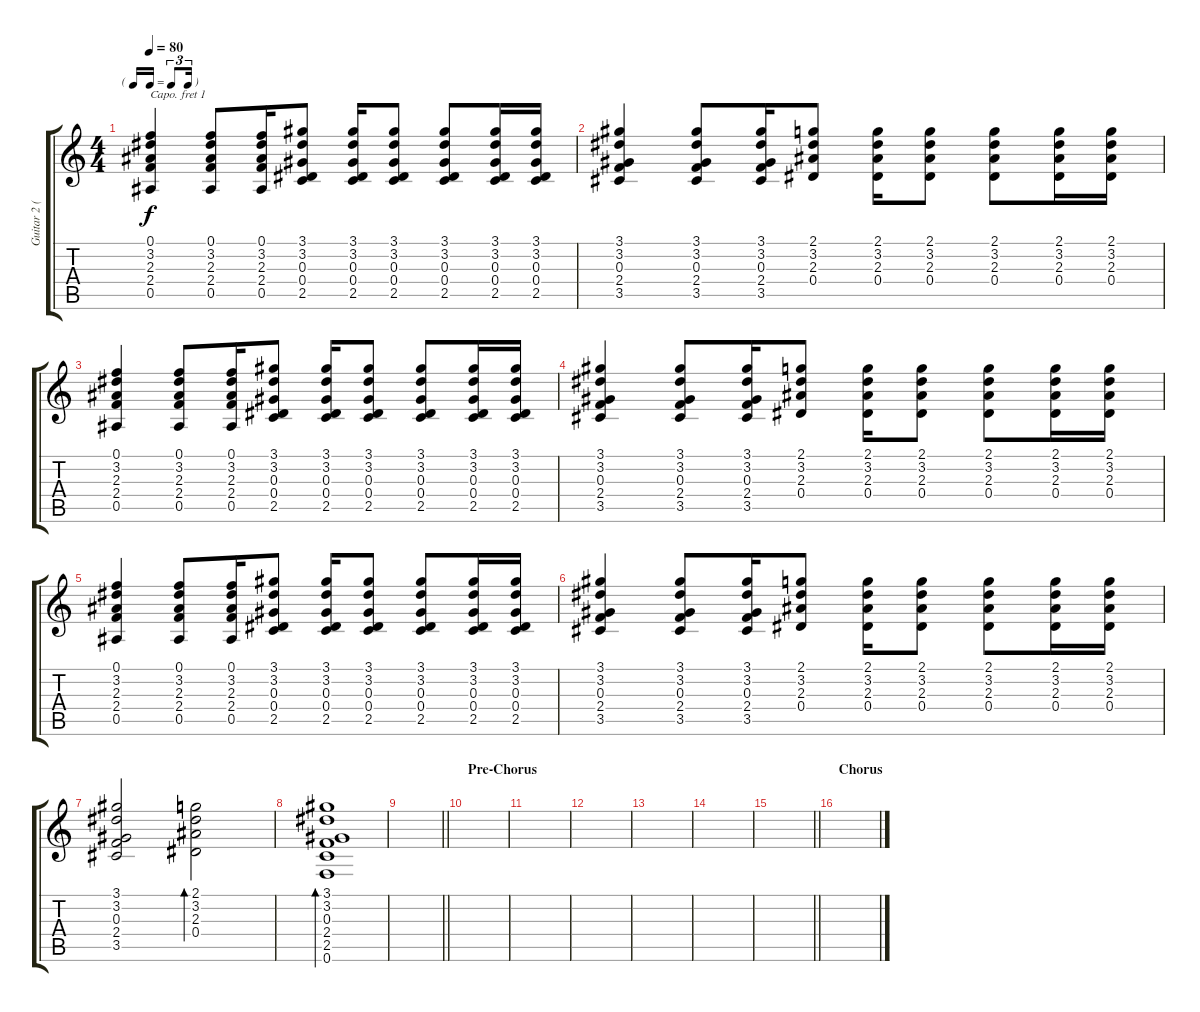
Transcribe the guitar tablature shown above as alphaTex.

\track ("Guitar 2 (R)" "Guitar 2 (") {instrument electricguitarclean}
\staff {score tabs}
\capo 1
\tuning (E4 B3 G3 D3 A2 E2) {hide}
\ts (4 4)
\tf triplet16th
\tempo 80
\clef g2
\ks c
(0.1 3.2 2.3 2.4 0.5).4{dy f} (0.1 3.2 2.3 2.4 0.5).8 (0.1 3.2 2.3 2.4 0.5).16 (3.1 3.2 0.3 0.4 2.5).8 (3.1 3.2 0.3 0.4 2.5).16 (3.1 3.2 0.3 0.4 2.5).8 (3.1 3.2 0.3 0.4 2.5).8 (3.1 3.2 0.3 0.4 2.5).16 (3.1 3.2 0.3 0.4 2.5).16 |
(3.1 3.2 0.3 2.4 3.5).4 (3.1 3.2 0.3 2.4 3.5).8 (3.1 3.2 0.3 2.4 3.5).16 (2.1 3.2 2.3 0.4).8 (2.1 3.2 2.3 0.4).16 (2.1 3.2 2.3 0.4).8 (2.1 3.2 2.3 0.4).8 (2.1 3.2 2.3 0.4).16 (2.1 3.2 2.3 0.4).16 |
(0.1 3.2 2.3 2.4 0.5).4 (0.1 3.2 2.3 2.4 0.5).8 (0.1 3.2 2.3 2.4 0.5).16 (3.1 3.2 0.3 0.4 2.5).8 (3.1 3.2 0.3 0.4 2.5).16 (3.1 3.2 0.3 0.4 2.5).8 (3.1 3.2 0.3 0.4 2.5).8 (3.1 3.2 0.3 0.4 2.5).16 (3.1 3.2 0.3 0.4 2.5).16 |
(3.1 3.2 0.3 2.4 3.5).4 (3.1 3.2 0.3 2.4 3.5).8 (3.1 3.2 0.3 2.4 3.5).16 (2.1 3.2 2.3 0.4).8 (2.1 3.2 2.3 0.4).16 (2.1 3.2 2.3 0.4).8 (2.1 3.2 2.3 0.4).8 (2.1 3.2 2.3 0.4).16 (2.1 3.2 2.3 0.4).16 |
(0.1 3.2 2.3 2.4 0.5).4 (0.1 3.2 2.3 2.4 0.5).8 (0.1 3.2 2.3 2.4 0.5).16 (3.1 3.2 0.3 0.4 2.5).8 (3.1 3.2 0.3 0.4 2.5).16 (3.1 3.2 0.3 0.4 2.5).8 (3.1 3.2 0.3 0.4 2.5).8 (3.1 3.2 0.3 0.4 2.5).16 (3.1 3.2 0.3 0.4 2.5).16 |
(3.1 3.2 0.3 2.4 3.5).4 (3.1 3.2 0.3 2.4 3.5).8 (3.1 3.2 0.3 2.4 3.5).16 (2.1 3.2 2.3 0.4).8 (2.1 3.2 2.3 0.4).16 (2.1 3.2 2.3 0.4).8 (2.1 3.2 2.3 0.4).8 (2.1 3.2 2.3 0.4).16 (2.1 3.2 2.3 0.4).16 |
(3.1 3.2 0.3 2.4 3.5).2 (2.1 3.2 2.3 0.4).2{bd 120} |
(3.1 3.2 0.3 2.4 2.5 0.6).1{bd 120} |
\barLineRight lightlight
|
\section ("" "Pre-Chorus")
|
|
|
|
|
\barLineRight lightlight
|
\section ("" "Chorus")
